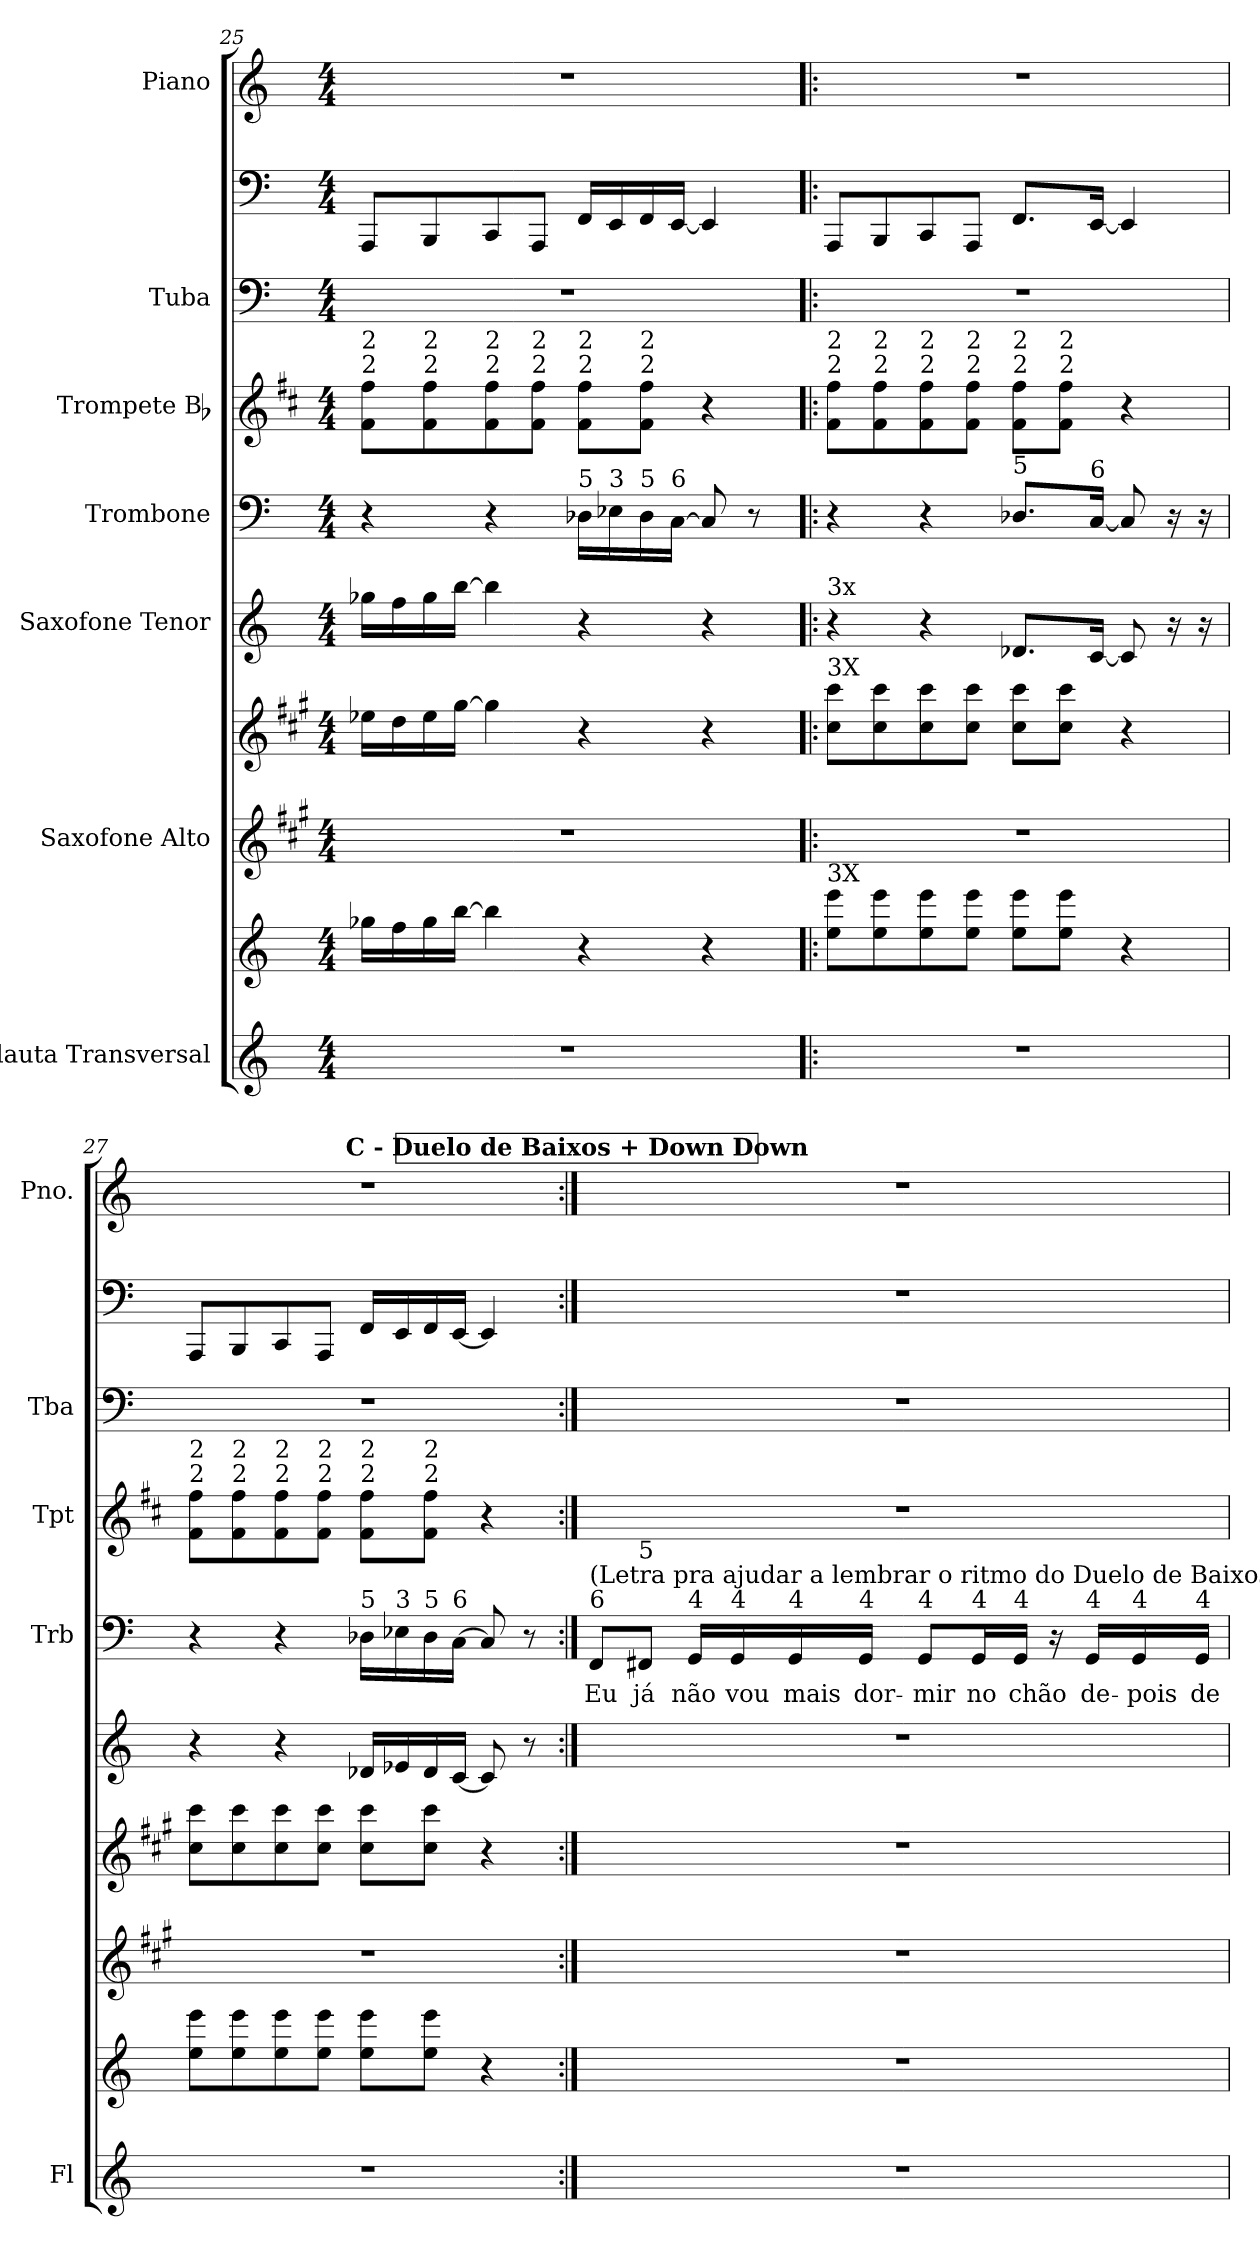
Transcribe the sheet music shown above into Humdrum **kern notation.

**kern	**kern	**kern	**kern	**kern	**kern	**text	**kern	**kern	**kern	**kern
*part7	*part7	*part6	*part6	*part5	*part4	*part4	*part3	*part2	*part2	*part1
*staff10	*staff9	*staff8	*staff7	*staff6	*staff5	*staff5	*staff4	*staff3	*staff2	*staff1
*I"Flauta Transversal	*	*I"Saxofone Alto	*	*I"Saxofone Tenor	*I"Trombone	*	*I"Trompete Bb	*I"Tuba	*	*I"Piano
*I'Fl	*	*	*	*	*I'Trb	*	*I'Tpt	*I'Tba	*	*I'Pno.
!!LO:PB:g=z
*clefG2	*clefG2	*clefG2	*clefG2	*clefG2	*clefF4	*	*clefG2	*clefF4	*clefF4	*clefG2
*	*	*ITrd5c9	*ITrd5c9	*ITrd8c14	*	*	*ITrd1c2	*	*	*
*k[]	*k[]	*k[]	*k[]	*k[]	*k[]	*	*k[]	*k[]	*k[]	*k[]
*M4/4	*M4/4	*M4/4	*M4/4	*M4/4	*M4/4	*	*M4/4	*M4/4	*M4/4	*M4/4
=25	=25	=25	=25	=25	=25	=25	=25	=25	=25	=25
!	!	!	!	!	!	!	!LO:TX:a:t=2	!	!	!
!	!	!	!	!	!	!	!LO:TX:a:t=2	!	!	!
1r	16gg-X\LL	1r	16g-X\LL	16g-X\LL	4r	.	8e\ 8ee\L	1r	8AAA/L	1r
.	16ff\	.	16f\	16f\	.	.	.	.	.	.
!	!	!	!	!	!	!	!LO:TX:a:t=2	!	!	!
!	!	!	!	!	!	!	!LO:TX:a:t=2	!	!	!
.	16gg-\	.	16g-\	16g-\	.	.	8e\ 8ee\	.	8BBB/	.
.	[16bb\JJ	.	[16b\JJ	[16b\JJ	.	.	.	.	.	.
!	!	!	!	!	!	!	!LO:TX:a:t=2	!	!	!
!	!	!	!	!	!	!	!LO:TX:a:t=2	!	!	!
.	4bb\]	.	4b\]	4b\]	4r	.	8e\ 8ee\	.	8CC/	.
!	!	!	!	!	!	!	!LO:TX:a:t=2	!	!	!
!	!	!	!	!	!	!	!LO:TX:a:t=2	!	!	!
.	.	.	.	.	.	.	8e\ 8ee\J	.	8AAA/J	.
!	!	!	!	!	!	!	!LO:TX:a:t=2	!	!	!
!	!	!	!	!	!	!	!LO:TX:a:t=2	!	!	!
!	!	!	!	!	!LO:TX:a:t=5	!	!	!	!	!
.	4r	.	4r	4r	16D-X\LL	.	8e\ 8ee\L	.	16FF/LL	.
!	!	!	!	!	!LO:TX:a:t=3	!	!	!	!	!
.	.	.	.	.	16E-X\	.	.	.	16EE/	.
!	!	!	!	!	!	!	!LO:TX:a:t=2	!	!	!
!	!	!	!	!	!	!	!LO:TX:a:t=2	!	!	!
!	!	!	!	!	!LO:TX:a:t=5	!	!	!	!	!
.	.	.	.	.	16D-\	.	8e\ 8ee\J	.	16FF/	.
!	!	!	!	!	!LO:TX:a:t=6	!	!	!	!	!
.	.	.	.	.	[16C\JJ	.	.	.	[16EE/JJ	.
.	4r	.	4r	4r	8C/]	.	4r	.	4EE/]	.
.	.	.	.	.	8r	.	.	.	.	.
=26!|:	=26!|:	=26!|:	=26!|:	=26!|:	=26!|:	=26!|:	=26!|:	=26!|:	=26!|:	=26!|:
!	!	!	!	!	!	!	!LO:TX:a:t=2	!	!	!
!	!	!	!	!	!	!	!LO:TX:a:t=2	!	!	!
!	!	!	!	!LO:TX:a:t=3x	!	!	!	!	!	!
!	!	!	!LO:TX:a:t=3X	!	!	!	!	!	!	!
!	!LO:TX:a:t=3X	!	!	!	!	!	!	!	!	!
1r	8ee\ 8eee\L	1r	8e\ 8ee\L	4r	4r	.	8e\ 8ee\L	1r	8AAA/L	1r
!	!	!	!	!	!	!	!LO:TX:a:t=2	!	!	!
!	!	!	!	!	!	!	!LO:TX:a:t=2	!	!	!
.	8ee\ 8eee\	.	8e\ 8ee\	.	.	.	8e\ 8ee\	.	8BBB/	.
!	!	!	!	!	!	!	!LO:TX:a:t=2	!	!	!
!	!	!	!	!	!	!	!LO:TX:a:t=2	!	!	!
.	8ee\ 8eee\	.	8e\ 8ee\	4r	4r	.	8e\ 8ee\	.	8CC/	.
!	!	!	!	!	!	!	!LO:TX:a:t=2	!	!	!
!	!	!	!	!	!	!	!LO:TX:a:t=2	!	!	!
.	8ee\ 8eee\J	.	8e\ 8ee\J	.	.	.	8e\ 8ee\J	.	8AAA/J	.
!	!	!	!	!	!	!	!LO:TX:a:t=2	!	!	!
!	!	!	!	!	!	!	!LO:TX:a:t=2	!	!	!
!	!	!	!	!	!LO:TX:a:t=5	!	!	!	!	!
.	8ee\ 8eee\L	.	8e\ 8ee\L	8.D-X/L	8.D-X/L	.	8e\ 8ee\L	.	8.FF/L	.
!	!	!	!	!	!	!	!LO:TX:a:t=2	!	!	!
!	!	!	!	!	!	!	!LO:TX:a:t=2	!	!	!
.	8ee\ 8eee\J	.	8e\ 8ee\J	.	.	.	8e\ 8ee\J	.	.	.
!	!	!	!	!	!LO:TX:a:t=6	!	!	!	!	!
.	.	.	.	[16C/Jk	[16C/Jk	.	.	.	[16EE/Jk	.
.	4r	.	4r	8C/]	8C/]	.	4r	.	4EE/]	.
.	.	.	.	16r	16r	.	.	.	.	.
.	.	.	.	16r	16r	.	.	.	.	.
=27	=27	=27	=27	=27	=27	=27	=27	=27	=27	=27
!	!	!	!	!	!	!	!LO:TX:a:t=2	!	!	!
!	!	!	!	!	!	!	!LO:TX:a:t=2	!	!	!
1r	8ee\ 8eee\L	1r	8e\ 8ee\L	4r	4r	.	8e\ 8ee\L	1r	8AAA/L	1r
!	!	!	!	!	!	!	!LO:TX:a:t=2	!	!	!
!	!	!	!	!	!	!	!LO:TX:a:t=2	!	!	!
.	8ee\ 8eee\	.	8e\ 8ee\	.	.	.	8e\ 8ee\	.	8BBB/	.
!	!	!	!	!	!	!	!LO:TX:a:t=2	!	!	!
!	!	!	!	!	!	!	!LO:TX:a:t=2	!	!	!
.	8ee\ 8eee\	.	8e\ 8ee\	4r	4r	.	8e\ 8ee\	.	8CC/	.
!	!	!	!	!	!	!	!LO:TX:a:t=2	!	!	!
!	!	!	!	!	!	!	!LO:TX:a:t=2	!	!	!
.	8ee\ 8eee\J	.	8e\ 8ee\J	.	.	.	8e\ 8ee\J	.	8AAA/J	.
!	!	!	!	!	!	!	!LO:TX:a:t=2	!	!	!
!	!	!	!	!	!	!	!LO:TX:a:t=2	!	!	!
!	!	!	!	!	!LO:TX:a:t=5	!	!	!	!	!
.	8ee\ 8eee\L	.	8e\ 8ee\L	16D-X/LL	16D-X\LL	.	8e\ 8ee\L	.	16FF/LL	.
!	!	!	!	!	!LO:TX:a:t=3	!	!	!	!	!
.	.	.	.	16E-X/	16E-X\	.	.	.	16EE/	.
!	!	!	!	!	!	!	!LO:TX:a:t=2	!	!	!
!	!	!	!	!	!	!	!LO:TX:a:t=2	!	!	!
!	!	!	!	!	!LO:TX:a:t=5	!	!	!	!	!
.	8ee\ 8eee\J	.	8e\ 8ee\J	16D-/	16D-\	.	8e\ 8ee\J	.	16FF/	.
!	!	!	!	!	!LO:TX:a:t=6	!	!	!	!	!
.	.	.	.	[16C/JJ	[16C\JJ	.	.	.	[16EE/JJ	.
.	4r	.	4r	8C/]	8C/]	.	4r	.	4EE/]	.
.	.	.	.	8r	8r	.	.	.	.	.
!!LO:PB:g=z
!!LO:REH:place=s1:a:B:fs=14:t=C - Duelo de Baixos + Down Down
=28:|!	=28:|!	=28:|!	=28:|!	=28:|!	=28:|!	=28:|!	=28:|!	=28:|!	=28:|!	=28:|!
!	!	!	!	!	!LO:TX:a:t=6	!	!	!	!	!
!	!	!	!	!	!LO:TX:a:t=(Letra pra ajudar a lembrar o ritmo do Duelo de Baixos)	!	!	!	!	!
!	!	!	!	!	!	!LO:LY:b	!	!	!	!
1r	1r	1r	1r	1r	8FF/L	Eu	1r	1r	1r	1r
!	!	!	!	!	!LO:TX:a:t=5	!	!	!	!	!
!	!	!	!	!	!	!LO:LY:b	!	!	!	!
.	.	.	.	.	8FF#X/J	já	.	.	.	.
!	!	!	!	!	!LO:TX:a:t=4	!	!	!	!	!
!	!	!	!	!	!	!LO:LY:b	!	!	!	!
.	.	.	.	.	16GG/LL	não	.	.	.	.
!	!	!	!	!	!LO:TX:a:t=4	!	!	!	!	!
!	!	!	!	!	!	!LO:LY:b	!	!	!	!
.	.	.	.	.	16GG/	vou	.	.	.	.
!	!	!	!	!	!LO:TX:a:t=4	!	!	!	!	!
!	!	!	!	!	!	!LO:LY:b	!	!	!	!
.	.	.	.	.	16GG/	mais	.	.	.	.
!	!	!	!	!	!LO:TX:a:t=4	!	!	!	!	!
!	!	!	!	!	!	!LO:LY:b	!	!	!	!
.	.	.	.	.	16GG/JJ	dor-	.	.	.	.
!	!	!	!	!	!LO:TX:a:t=4	!	!	!	!	!
!	!	!	!	!	!	!LO:LY:b	!	!	!	!
.	.	.	.	.	8GG/L	-mir	.	.	.	.
!	!	!	!	!	!LO:TX:a:t=4	!	!	!	!	!
!	!	!	!	!	!	!LO:LY:b	!	!	!	!
.	.	.	.	.	16GG/L	no	.	.	.	.
!	!	!	!	!	!LO:TX:a:t=4	!	!	!	!	!
!	!	!	!	!	!	!LO:LY:b	!	!	!	!
.	.	.	.	.	16GG/JJ	chão	.	.	.	.
.	.	.	.	.	16r	.	.	.	.	.
!	!	!	!	!	!LO:TX:a:t=4	!	!	!	!	!
!	!	!	!	!	!	!LO:LY:b	!	!	!	!
.	.	.	.	.	16GG/LL	de-	.	.	.	.
!	!	!	!	!	!LO:TX:a:t=4	!	!	!	!	!
!	!	!	!	!	!	!LO:LY:b	!	!	!	!
.	.	.	.	.	16GG/	-pois	.	.	.	.
!	!	!	!	!	!LO:TX:a:t=4	!	!	!	!	!
!	!	!	!	!	!	!LO:LY:b	!	!	!	!
.	.	.	.	.	16GG/JJ	de	.	.	.	.
=	=	=	=	=	=	=	=	=	=	=
*-	*-	*-	*-	*-	*-	*-	*-	*-	*-	*-
